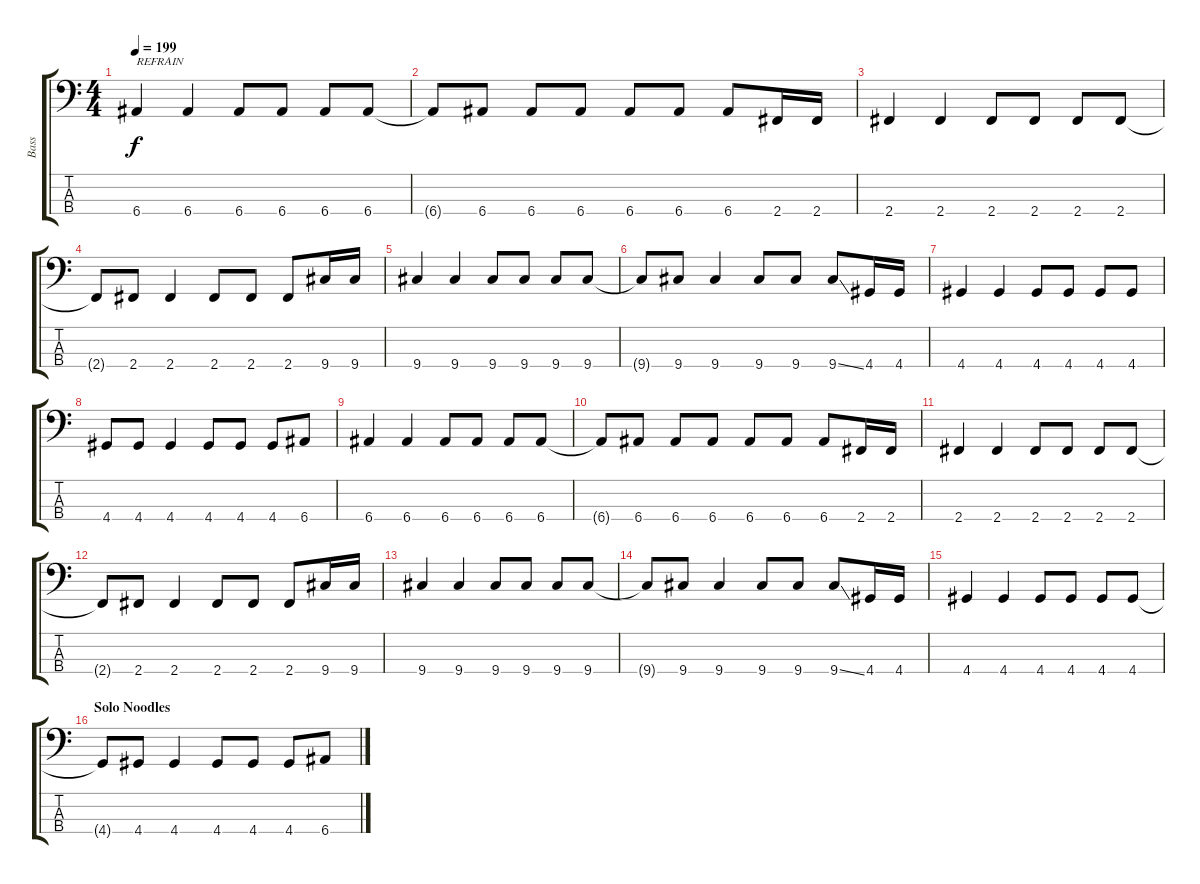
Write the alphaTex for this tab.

\track ("Bass" "Bass") {instrument electricbassfinger}
\staff {score tabs}
\tuning (G2 D2 A1 E1) {hide}
\ts (4 4)
\tempo 199
\clef f4
\ks c
6.4.4{txt "REFRAIN" dy f} 6.4.4 6.4.8 6.4.8 6.4.8 6.4.8 |
6.4{t}.8 6.4.8 6.4.8 6.4.8 6.4.8 6.4.8 6.4.8 2.4.16 2.4.16 |
2.4.4 2.4.4 2.4.8 2.4.8 2.4.8 2.4.8 |
2.4{t}.8 2.4.8 2.4.4 2.4.8 2.4.8 2.4.8 9.4.16 9.4.16 |
9.4.4 9.4.4 9.4.8 9.4.8 9.4.8 9.4.8 |
9.4{t}.8 9.4.8 9.4.4 9.4.8 9.4.8 9.4{ss}.8 4.4.16 4.4.16 |
4.4.4 4.4.4 4.4.8 4.4.8 4.4.8 4.4.8 |
4.4.8 4.4.8 4.4.4 4.4.8 4.4.8 4.4.8 6.4.8 |
6.4.4 6.4.4 6.4.8 6.4.8 6.4.8 6.4.8 |
6.4{t}.8 6.4.8 6.4.8 6.4.8 6.4.8 6.4.8 6.4.8 2.4.16 2.4.16 |
2.4.4 2.4.4 2.4.8 2.4.8 2.4.8 2.4.8 |
2.4{t}.8 2.4.8 2.4.4 2.4.8 2.4.8 2.4.8 9.4.16 9.4.16 |
9.4.4 9.4.4 9.4.8 9.4.8 9.4.8 9.4.8 |
9.4{t}.8 9.4.8 9.4.4 9.4.8 9.4.8 9.4{ss}.8 4.4.16 4.4.16 |
4.4.4 4.4.4 4.4.8 4.4.8 4.4.8 4.4.8 |
\section ("" "Solo Noodles")
4.4{t}.8 4.4.8 4.4.4 4.4.8 4.4.8 4.4.8 6.4.8
